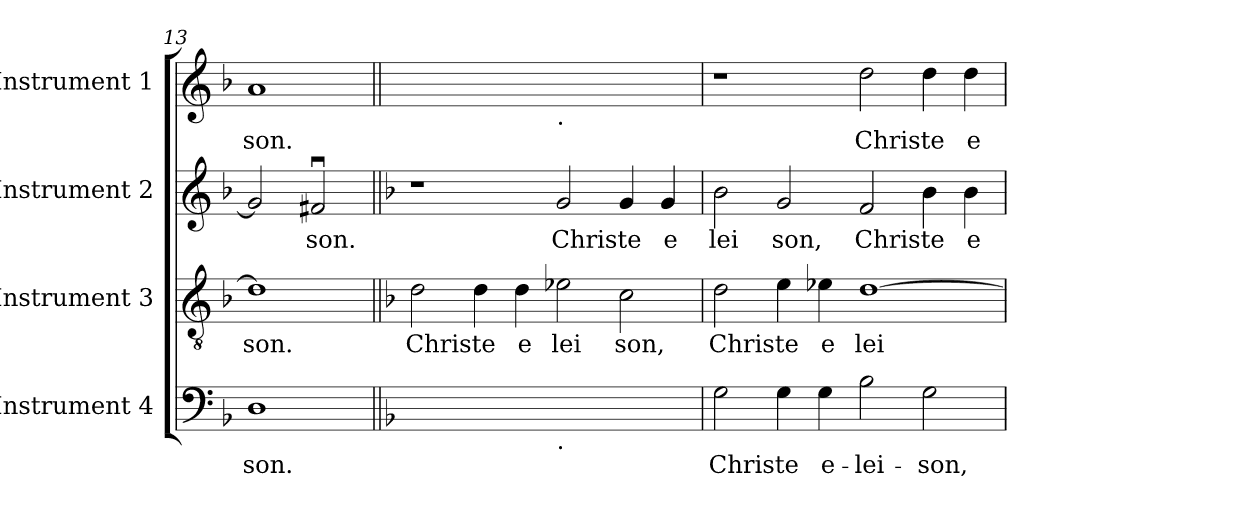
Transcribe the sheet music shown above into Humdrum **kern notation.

**kern	**text	**kern	**text	**kern	**text	**kern	**text
*part4	*part4	*part3	*part3	*part2	*part2	*part1	*part1
*staff4	*staff4	*staff3	*staff3	*staff2	*staff2	*staff1	*staff1
*I"Instrument 4	*	*I"Instrument 3	*	*I"Instrument 2	*	*I"Instrument 1	*
*clefF4	*	*clefGv2	*	*clefG2	*	*clefG2	*
*k[b-]	*	*k[b-]	*	*k[b-]	*	*k[b-]	*
*F:	*	*F:	*	*F:	*	*F:	*
=13	=13	=13	=13	=13	=13	=13	=13
!	!LO:LY:b:cj	!	!LO:LY:b:cj	!	!LO:LY:b:cj	!	!LO:LY:b:cj
1D	-son.	1d]	son.	2g/]	.	1a	-son.
!	!	!	!	!	!LO:LY:b:cj	!	!
.	.	.	.	2f#Xu</	son.	.	.
=14||	=14||	=14||	=14||	=14||	=14||	=14||	=14||
*	*	*	*	*	*	*k[]	*
*	*	*	*	*	*	*C:	*
!	!	!	!LO:LY:b:cj	!	!	!	!
1ryy	.	2d\	Christe	1r	.	1ryy	.
!	!	!	!LO:LY:b:cj	!	!	!	!
.	.	4d\	.	.	.	.	.
!	!	!	!LO:LY:b:cj	!	!	!	!
.	.	4d\	e	.	.	.	.
!	!	!	!	!	!	!LO:TX:b:t=.	!
!LO:TX:b:t=.	!	!	!	!	!	!	!
!	!	!	!LO:LY:b:cj	!	!LO:LY:b:cj	!	!
1ryy	.	2e-X\	lei	2g/	Christe	1ryy	.
!	!	!	!LO:LY:b:cj	!	!LO:LY:b:cj	!	!
.	.	2c\	son,	4g/	.	.	.
!	!	!	!	!	!LO:LY:b:cj	!	!
.	.	.	.	4g/	e	.	.
=15	=15	=15	=15	=15	=15	=15	=15
!	!LO:LY:b:cj	!	!LO:LY:b:cj	!	!LO:LY:b:cj	!	!
2G\	Christe	2d\	Christe	2b-\	lei	1r	.
!	!LO:LY:b:cj	!	!LO:LY:b:cj	!	!LO:LY:b:cj	!	!
4G\	.	4e\	.	2g/	son,	.	.
!	!LO:LY:b:cj	!	!LO:LY:b:cj	!	!	!	!
4G\	e-	4e-X\	e	.	.	.	.
!	!LO:LY:b:cj	!	!LO:LY:b:cj	!	!LO:LY:b:cj	!	!LO:LY:b:cj
2B-\	-lei-	[>1d	lei	2f/	Christe	2dd\	Christe
!	!LO:LY:b:cj	!	!	!	!LO:LY:b:cj	!	!LO:LY:b:cj
2G\	-son,	.	.	4b-\	.	4dd\	.
!	!	!	!	!	!LO:LY:b:cj	!	!LO:LY:b:cj
.	.	.	.	4b-\	e	4dd\	e-
=	=	=	=	=	=	=	=
*-	*-	*-	*-	*-	*-	*-	*-
